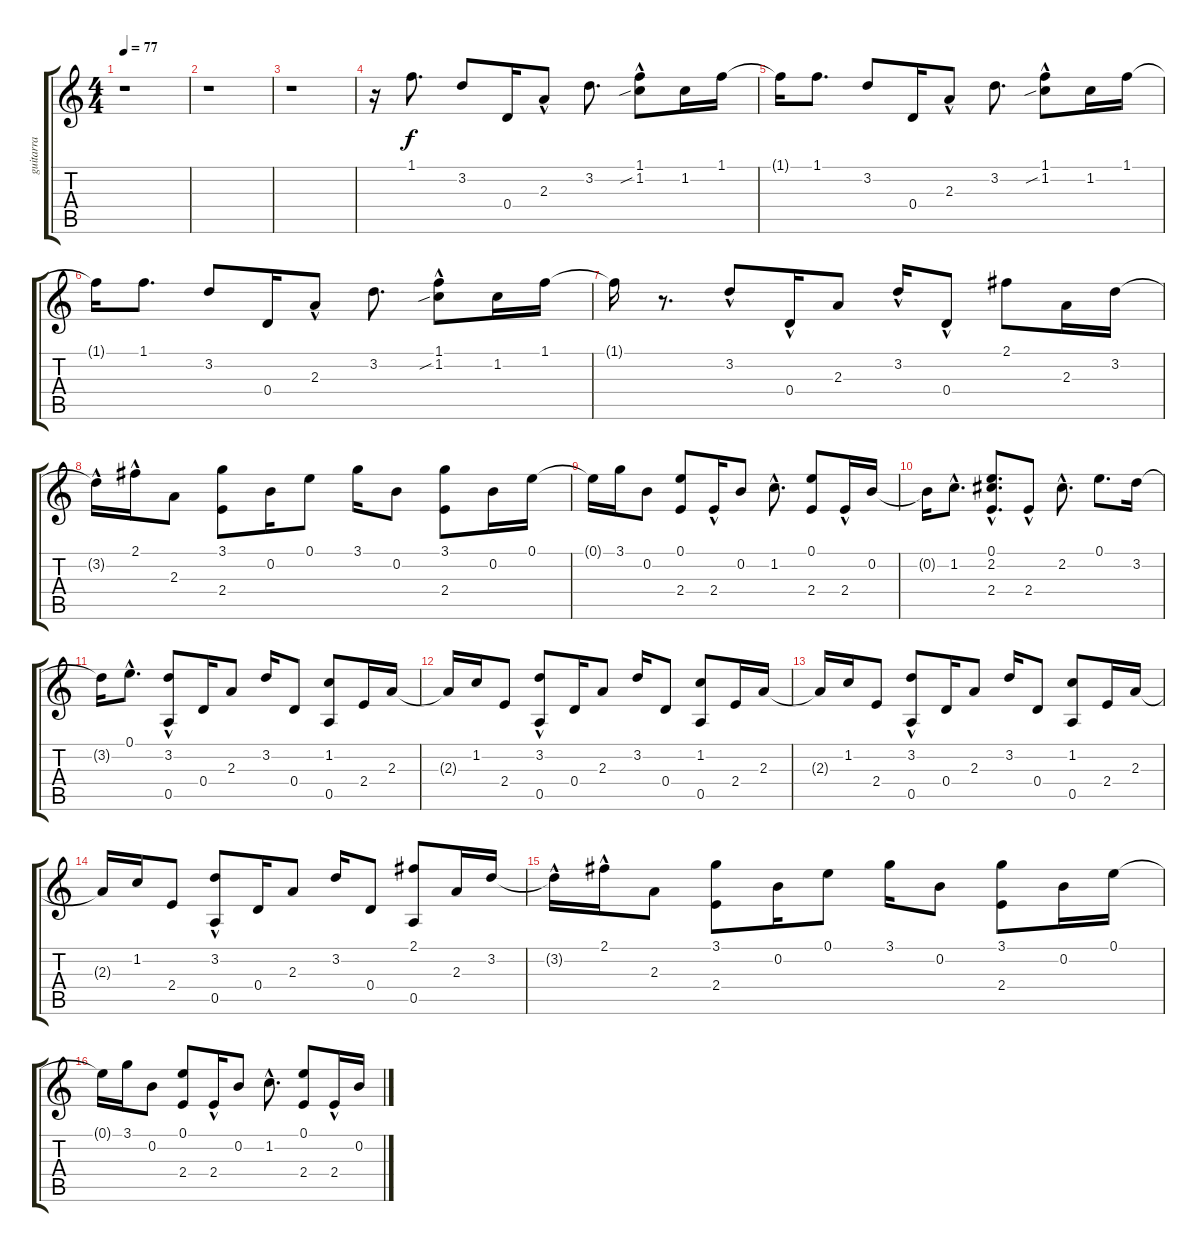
\track ("guitarra" "guitarra") {instrument acousticguitarnylon}
\staff {score tabs}
\tuning (E4 B3 G3 D3 A2 E2) {hide}
\ts (4 4)
\tempo 77
\clef g2
\ks c
r.1{dy f} |
r.1 |
r.1 |
r.16 1.1.8{d} 3.2.8 0.4.16 2.3{hac}.8 3.2.8{d} (1.1{hac} 1.2{sib}).8 1.2.16 1.1.16 |
1.1{t}.16 1.1.8{d} 3.2.8 0.4.16 2.3{hac}.8 3.2.8{d} (1.1{hac} 1.2{sib}).8 1.2.16 1.1.16 |
1.1{t}.16 1.1.8{d} 3.2.8 0.4.16 2.3{hac}.8 3.2.8{d} (1.1{hac} 1.2{sib}).8 1.2.16 1.1.16 |
1.1{t}.16 r.8{d} 3.2{hac}.8 0.4{hac}.16 2.3.8 3.2{hac}.16 0.4{hac}.8 2.1.8 2.3.16 3.2.16 |
3.2{hac t}.16 2.1{hac}.16 2.3.8 (3.1 2.4).8 0.2.16 0.1.8 3.1.16 0.2.8 (3.1 2.4).8 0.2.16 0.1.16 |
0.1{t}.16 3.1.16 0.2.8 (0.1 2.4).8 2.4{hac}.16 0.2.8 1.2{hac}.8{d} (0.1 2.4).8 2.4{hac}.16 0.2.16 |
0.2{t}.16 1.2{hac}.8{d} (0.1 2.2 2.4{hac}).8{d} 2.4{hac}.8 2.2{hac}.8{d} 0.1.8{d} 3.2.16 |
3.2{t}.16 0.1{hac}.8{d} (3.2{hac} 0.5).8 0.4.16 2.3.8 3.2.16 0.4.8 (1.2 0.5).8 2.4.16 2.3.16 |
2.3{t}.16 1.2.16 2.4.8 (3.2{hac} 0.5).8 0.4.16 2.3.8 3.2.16 0.4.8 (1.2 0.5).8 2.4.16 2.3.16 |
2.3{t}.16 1.2.16 2.4.8 (3.2{hac} 0.5).8 0.4.16 2.3.8 3.2.16 0.4.8 (1.2 0.5).8 2.4.16 2.3.16 |
2.3{t}.16 1.2.16 2.4.8 (3.2{hac} 0.5).8 0.4.16 2.3.8 3.2.16 0.4.8 (2.1 0.5).8 2.3.16 3.2.16 |
3.2{hac t}.16 2.1{hac}.16 2.3.8 (3.1 2.4).8 0.2.16 0.1.8 3.1.16 0.2.8 (3.1 2.4).8 0.2.16 0.1.16 |
0.1{t}.16 3.1.16 0.2.8 (0.1 2.4).8 2.4{hac}.16 0.2.8 1.2{hac}.8{d} (0.1 2.4).8 2.4{hac}.16 0.2.16
